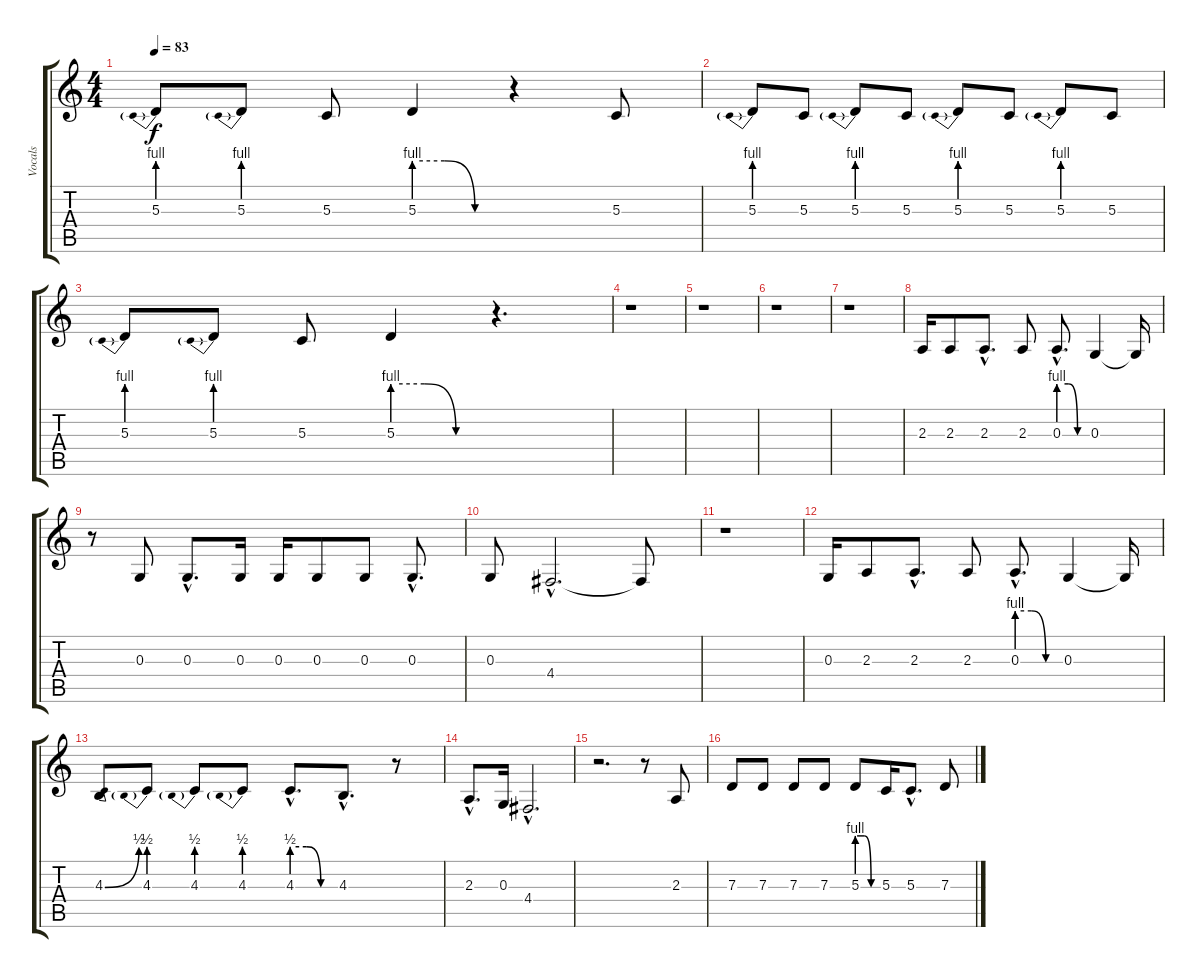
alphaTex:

\track ("Vocals" "Vocals") {instrument lead8bassandlead}
\staff {score tabs}
\tuning (E4 B3 G3 D3 A2 E2) {hide}
\ts (4 4)
\tempo 83
\clef g2
\ks c
5.3{be (prebend 0 4 60 4)}.8{dy f} 5.3{be (prebend 0 4 60 4)}.8 5.3.8 5.3{be (custom 0 4 20 4 40 0 60 0)}.4 r.4 5.3.8 |
5.3{be (prebend 0 4 60 4)}.8 5.3.8 5.3{be (prebend 0 4 60 4)}.8 5.3.8 5.3{be (prebend 0 4 60 4)}.8 5.3.8 5.3{be (prebend 0 4 60 4)}.8 5.3.8 |
5.3{be (prebend 0 4 60 4)}.8 5.3{be (prebend 0 4 60 4)}.8 5.3.8 5.3{be (custom 0 4 20 4 40 0 60 0)}.4 r.4{d} |
r.1 |
r.1 |
r.1 |
r.1 |
2.3.16 2.3.8 2.3{hac}.8{d} 2.3.8 0.3{be (custom 0 4 20 4 40 0 60 0) hac}.8{d} 0.3.4 0.3{t}.16 |
r.8 0.3.8 0.3{hac}.8{d} 0.3.16 0.3.16 0.3.8 0.3.8 0.3{hac}.8{d} |
0.3.8 4.4{hac}.2{d} 4.4{t}.8 |
r.1 |
0.3.16 2.3.8 2.3{hac}.8{d} 2.3.8 0.3{be (custom 0 4 20 4 40 0 60 0) hac}.8{d} 0.3.4 0.3{t}.16 |
4.3{be (bend 0 0 60 2)}.8 4.3{be (prebend 0 2 60 2)}.8 4.3{be (prebend 0 2 60 2)}.8 4.3{be (prebend 0 2 60 2)}.8 4.3{be (custom 0 2 20 2 40 0 60 0) hac}.8{d} 4.3{hac}.8{d} r.8 |
2.3{hac}.8{d} 0.3.16 4.4{hac}.2{d} |
r.2{d} r.8 2.3.8 |
7.3.8 7.3.8 7.3.8 7.3.8 5.3{be (custom 0 4 20 4 40 0 60 0)}.8 5.3.16 5.3{hac}.8{d} 7.3.8
